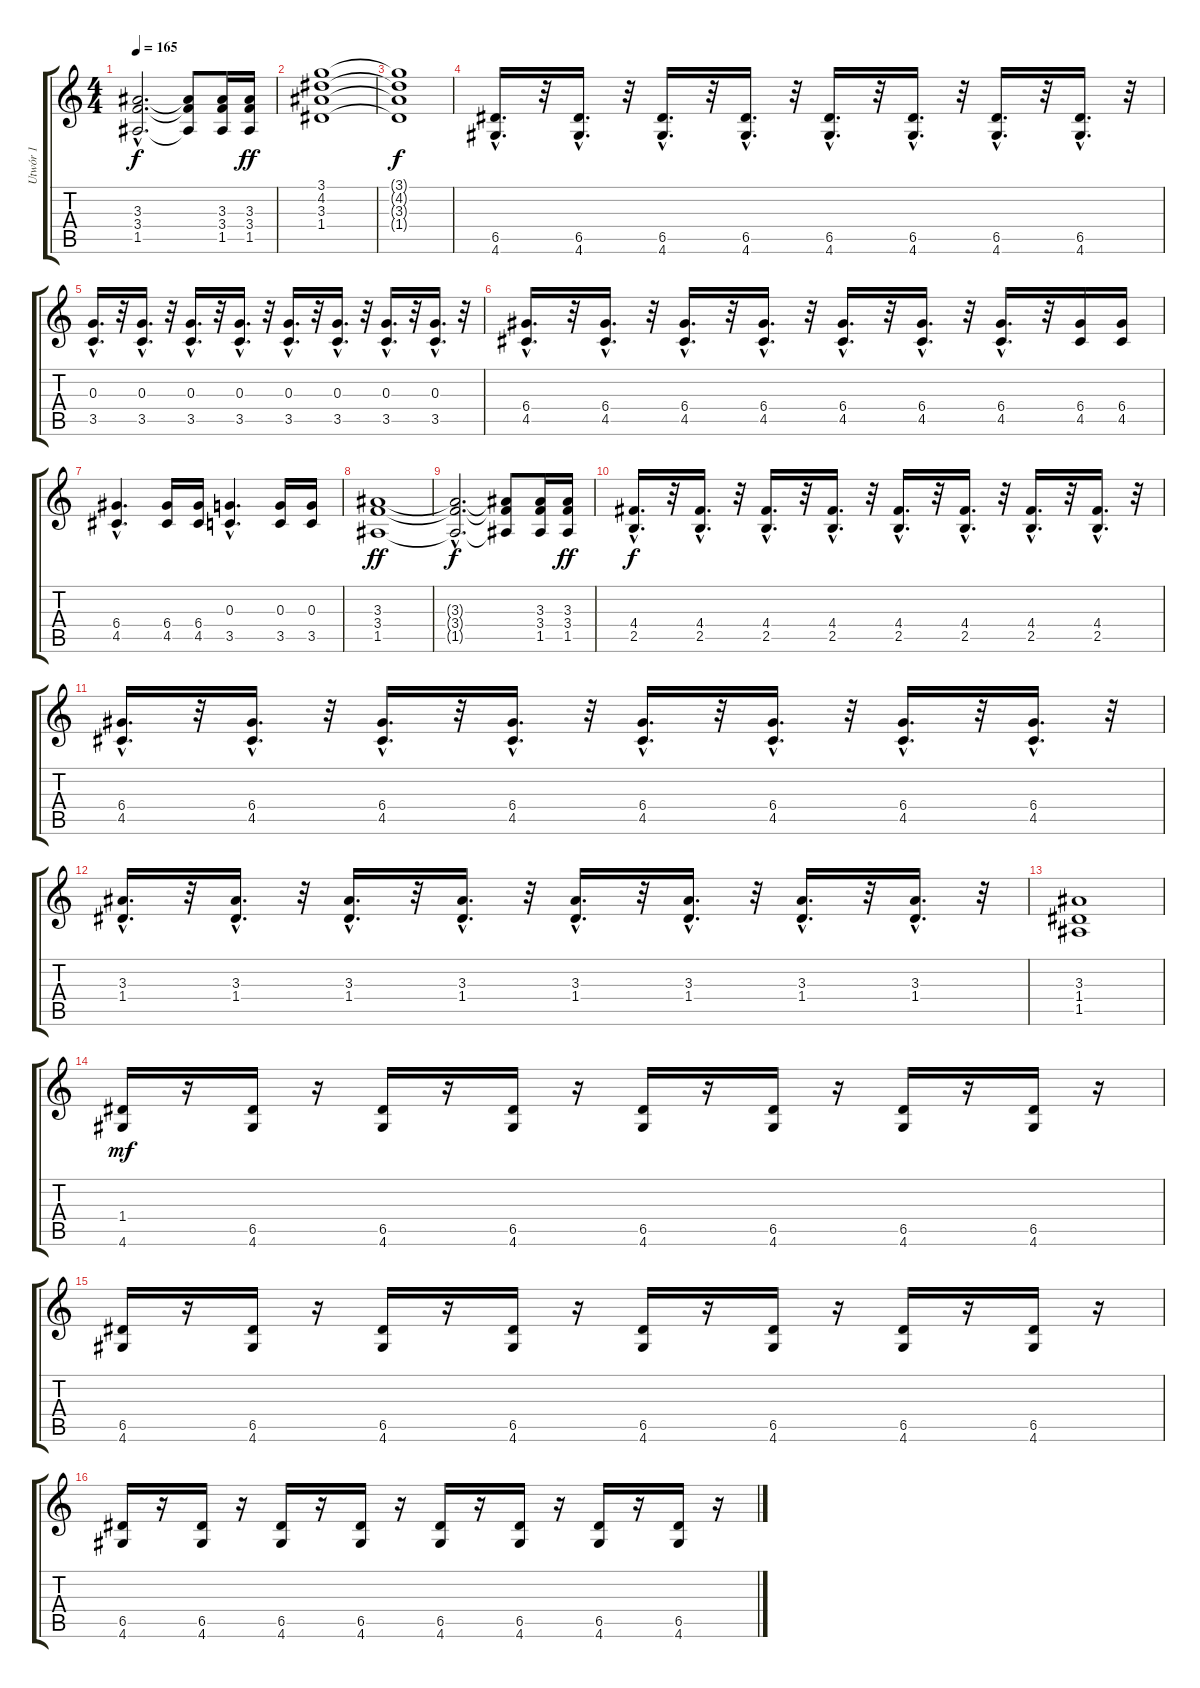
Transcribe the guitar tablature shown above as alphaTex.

\track ("Utwór 1" "Utwór 1") {instrument distortionguitar}
\staff {score tabs}
\tuning (E4 B3 G3 D3 A2 E2) {hide}
\ts (4 4)
\tempo 165
\clef g2
\ks c
(3.3{hac t} 3.4{hac t} 1.5{hac t}).2{d dy f} (3.3{t} 3.4{t} 1.5{t}).8 (3.3 3.4 1.5).16 (3.3 3.4 1.5).16{dy ff} |
(3.1 4.2 3.3 1.4).1 |
(3.1{t} 4.2{t} 3.3{t} 1.4{t}).1{dy f} |
(6.5{hac} 4.6{hac}).16{d} r.32 (6.5{hac} 4.6{hac}).16{d} r.32 (6.5{hac} 4.6{hac}).16{d} r.32 (6.5{hac} 4.6{hac}).16{d} r.32 (6.5{hac} 4.6{hac}).16{d} r.32 (6.5{hac} 4.6{hac}).16{d} r.32 (6.5{hac} 4.6{hac}).16{d} r.32 (6.5{hac} 4.6{hac}).16{d} r.32 |
(0.3{hac} 3.5{hac}).16{d} r.32 (0.3{hac} 3.5{hac}).16{d} r.32 (0.3{hac} 3.5{hac}).16{d} r.32 (0.3{hac} 3.5{hac}).16{d} r.32 (0.3{hac} 3.5{hac}).16{d} r.32 (0.3{hac} 3.5{hac}).16{d} r.32 (0.3{hac} 3.5{hac}).16{d} r.32 (0.3{hac} 3.5{hac}).16{d} r.32 |
(6.4{hac} 4.5{hac}).16{d} r.32 (6.4{hac} 4.5{hac}).16{d} r.32 (6.4{hac} 4.5{hac}).16{d} r.32 (6.4{hac} 4.5{hac}).16{d} r.32 (6.4{hac} 4.5{hac}).16{d} r.32 (6.4{hac} 4.5{hac}).16{d} r.32 (6.4{hac} 4.5{hac}).16{d} r.32 (6.4 4.5).16 (6.4 4.5).16 |
(6.4{hac} 4.5{hac}).4{d} (6.4 4.5).16 (6.4 4.5).16 (0.3{hac} 3.5{hac}).4{d} (0.3 3.5).16 (0.3 3.5).16 |
(3.3 3.4 1.5).1{dy ff} |
(3.3{hac t} 3.4{hac t} 1.5{hac t}).2{d dy f} (3.3{t} 3.4{t} 1.5{t}).8 (3.3 3.4 1.5).16 (3.3 3.4 1.5).16{dy ff} |
(4.4{hac} 2.5{hac}).16{d dy f} r.32 (4.4{hac} 2.5{hac}).16{d} r.32 (4.4{hac} 2.5{hac}).16{d} r.32 (4.4{hac} 2.5{hac}).16{d} r.32 (4.4{hac} 2.5{hac}).16{d} r.32 (4.4{hac} 2.5{hac}).16{d} r.32 (4.4{hac} 2.5{hac}).16{d} r.32 (4.4{hac} 2.5{hac}).16{d} r.32 |
(6.4{hac} 4.5{hac}).16{d} r.32 (6.4{hac} 4.5{hac}).16{d} r.32 (6.4{hac} 4.5{hac}).16{d} r.32 (6.4{hac} 4.5{hac}).16{d} r.32 (6.4{hac} 4.5{hac}).16{d} r.32 (6.4{hac} 4.5{hac}).16{d} r.32 (6.4{hac} 4.5{hac}).16{d} r.32 (6.4{hac} 4.5{hac}).16{d} r.32 |
(3.3{hac} 1.4{hac}).16{d} r.32 (3.3{hac} 1.4{hac}).16{d} r.32 (3.3{hac} 1.4{hac}).16{d} r.32 (3.3{hac} 1.4{hac}).16{d} r.32 (3.3{hac} 1.4{hac}).16{d} r.32 (3.3{hac} 1.4{hac}).16{d} r.32 (3.3{hac} 1.4{hac}).16{d} r.32 (3.3{hac} 1.4{hac}).16{d} r.32 |
(3.3 1.4 1.5).1 |
(1.4 4.6).16{dy mf} r.16 (6.5 4.6).16 r.16 (6.5 4.6).16 r.16 (6.5 4.6).16 r.16 (6.5 4.6).16 r.16 (6.5 4.6).16 r.16 (6.5 4.6).16 r.16 (6.5 4.6).16 r.16 |
(6.5 4.6).16 r.16 (6.5 4.6).16 r.16 (6.5 4.6).16 r.16 (6.5 4.6).16 r.16 (6.5 4.6).16 r.16 (6.5 4.6).16 r.16 (6.5 4.6).16 r.16 (6.5 4.6).16 r.16 |
(6.5 4.6).16 r.16 (6.5 4.6).16 r.16 (6.5 4.6).16 r.16 (6.5 4.6).16 r.16 (6.5 4.6).16 r.16 (6.5 4.6).16 r.16 (6.5 4.6).16 r.16 (6.5 4.6).16 r.16
